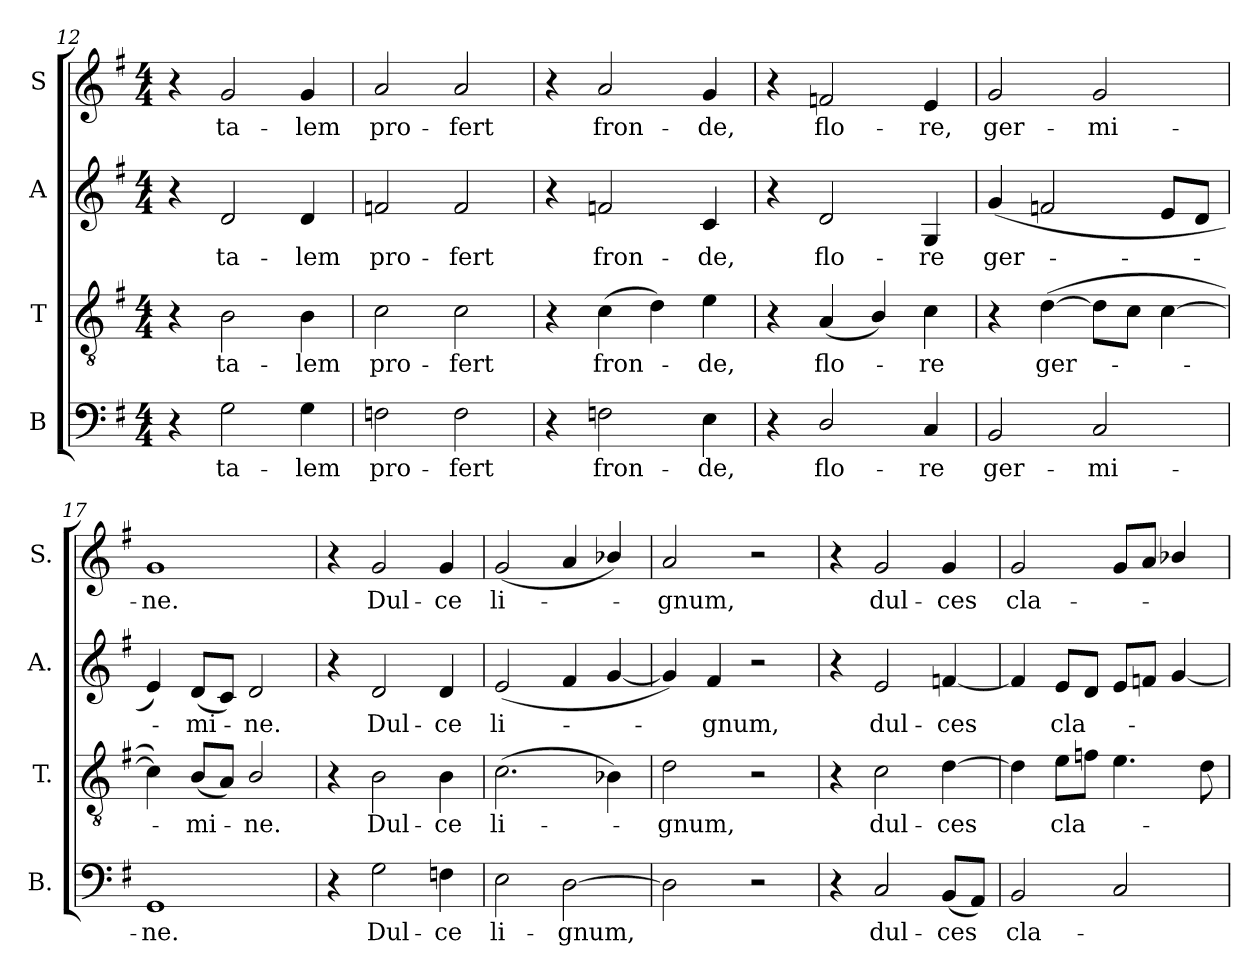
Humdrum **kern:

**kern	**text	**kern	**text	**kern	**text	**kern	**text
*part4	*part4	*part3	*part3	*part2	*part2	*part1	*part1
*staff4	*staff4	*staff3	*staff3	*staff2	*staff2	*staff1	*staff1
*I"B	*	*I"T	*	*I"A	*	*I"S	*
*I'B.	*	*I'T.	*	*I'A.	*	*I'S.	*
*clefF4	*	*clefGv2	*	*clefG2	*	*clefG2	*
*	*	*ITrd7c12	*	*	*	*	*
*k[f#]	*	*k[f#]	*	*k[f#]	*	*k[f#]	*
*G:	*	*G:	*	*G:	*	*G:	*
*M4/4	*	*M4/4	*	*M4/4	*	*M4/4	*
=12	=12	=12	=12	=12	=12	=12	=12
4r	.	4r	.	4r	.	4r	.
!	!LO:LY:b:color=#000000	!	!	!	!	!	!
!	!	!	!LO:LY:b:color=#000000	!	!	!	!
!	!	!	!	!	!LO:LY:b:color=#000000	!	!
!	!	!	!	!	!	!	!LO:LY:b:color=#000000
2Gi\	ta-	2BBi\	ta-	2di/	ta-	2gi/	ta-
!	!LO:LY:b:color=#000000	!	!	!	!	!	!
!	!	!	!LO:LY:b:color=#000000	!	!	!	!
!	!	!	!	!	!LO:LY:b:color=#000000	!	!
!	!	!	!	!	!	!	!LO:LY:b:color=#000000
4Gi\	-lem	4BBi\	-lem	4di/	-lem	4gi/	-lem
=13	=13	=13	=13	=13	=13	=13	=13
!	!LO:LY:b:color=#000000	!	!	!	!	!	!
!	!	!	!LO:LY:b:color=#000000	!	!	!	!
!	!	!	!	!	!LO:LY:b:color=#000000	!	!
!	!	!	!	!	!	!	!LO:LY:b:color=#000000
2Fni\	pro-	2Ci\	pro-	2fni/	pro-	2ai/	pro-
!	!LO:LY:b:color=#000000	!	!	!	!	!	!
!	!	!	!LO:LY:b:color=#000000	!	!	!	!
!	!	!	!	!	!LO:LY:b:color=#000000	!	!
!	!	!	!	!	!	!	!LO:LY:b:color=#000000
2Fi\	-fert	2Ci\	-fert	2fi/	-fert	2ai/	-fert
!!LO:LB:g=z
=14	=14	=14	=14	=14	=14	=14	=14
4r	.	4r	.	4r	.	4r	.
!	!LO:LY:b:color=#000000	!	!	!	!	!	!
!	!	!	!LO:LY:b:color=#000000	!	!	!	!
!	!	!	!	!	!LO:LY:b:color=#000000	!	!
!	!	!	!	!	!	!	!LO:LY:b:color=#000000
2Fni\	fron-	(4Ci\	fron-	2fni/	fron-	2ai/	fron-
.	.	4Di\)	.	.	.	.	.
!	!LO:LY:b:color=#000000	!	!	!	!	!	!
!	!	!	!LO:LY:b:color=#000000	!	!	!	!
!	!	!	!	!	!LO:LY:b:color=#000000	!	!
!	!	!	!	!	!	!	!LO:LY:b:color=#000000
4Ei\	-de,	4Ei\	-de,	4ci/	-de,	4gi/	-de,
=15	=15	=15	=15	=15	=15	=15	=15
4r	.	4r	.	4r	.	4r	.
!	!LO:LY:b:color=#000000	!	!	!	!	!	!
!	!	!	!LO:LY:b:color=#000000	!	!	!	!
!	!	!	!	!	!LO:LY:b:color=#000000	!	!
!	!	!	!	!	!	!	!LO:LY:b:color=#000000
2Di/	flo-	(4AAi/	flo-	2di/	flo-	2fni/	flo-
.	.	4BBi/)	.	.	.	.	.
!	!LO:LY:b:color=#000000	!	!	!	!	!	!
!	!	!	!LO:LY:b:color=#000000	!	!	!	!
!	!	!	!	!	!LO:LY:b:color=#000000	!	!
!	!	!	!	!	!	!	!LO:LY:b:color=#000000
4Ci/	-re	4Ci\	-re	4Gi/	-re	4ei/	-re,
=16	=16	=16	=16	=16	=16	=16	=16
!	!LO:LY:b:color=#000000	!	!	!	!	!	!
!	!	!	!	!	!LO:LY:b:color=#000000	!	!
!	!	!	!	!	!	!	!LO:LY:b:color=#000000
2BBi/	ger-	4r	.	(4gi/	ger-	2gi/	ger-
!	!	!	!LO:LY:b:color=#000000	!	!	!	!
.	.	([4Di\	ger-	2fni/	.	.	.
!	!LO:LY:b:color=#000000	!	!	!	!	!	!
!	!	!	!	!	!	!	!LO:LY:b:color=#000000
2Ci/	-mi-	8Di\L]	.	.	.	2gi/	-mi-
.	.	8Ci\J	.	.	.	.	.
.	.	[4Ci\	.	8ei/L	.	.	.
.	.	.	.	8di/J	.	.	.
=17	=17	=17	=17	=17	=17	=17	=17
!	!LO:LY:b:color=#000000	!	!	!	!	!	!
!	!	!	!	!	!	!	!LO:LY:b:color=#000000
1GGi	-ne.	4Ci\])	.	4ei/)	.	1gi	-ne.
!	!	!	!LO:LY:b:color=#000000	!	!	!	!
!	!	!	!	!	!LO:LY:b:color=#000000	!	!
.	.	(8BBi/L	-mi-	(8di/L	-mi-	.	.
.	.	8AAi/J)	.	8ci/J)	.	.	.
!	!	!	!LO:LY:b:color=#000000	!	!	!	!
!	!	!	!	!	!LO:LY:b:color=#000000	!	!
.	.	2BBi/	-ne.	2di/	-ne.	.	.
=18	=18	=18	=18	=18	=18	=18	=18
4r	.	4r	.	4r	.	4r	.
!	!LO:LY:b:color=#000000	!	!	!	!	!	!
!	!	!	!LO:LY:b:color=#000000	!	!	!	!
!	!	!	!	!	!LO:LY:b:color=#000000	!	!
!	!	!	!	!	!	!	!LO:LY:b:color=#000000
2Gi\	Dul-	2BBi\	Dul-	2di/	Dul-	2gi/	Dul-
!	!LO:LY:b:color=#000000	!	!	!	!	!	!
!	!	!	!LO:LY:b:color=#000000	!	!	!	!
!	!	!	!	!	!LO:LY:b:color=#000000	!	!
!	!	!	!	!	!	!	!LO:LY:b:color=#000000
4Fni\	-ce	4BBi\	-ce	4di/	-ce	4gi/	-ce
!!LO:PB:g=z
=19	=19	=19	=19	=19	=19	=19	=19
!	!LO:LY:b:color=#000000	!	!	!	!	!	!
!	!	!	!LO:LY:b:color=#000000	!	!	!	!
!	!	!	!	!	!LO:LY:b:color=#000000	!	!
!	!	!	!	!	!	!	!LO:LY:b:color=#000000
2Ei\	li-	(2.Ci\	li-	(2ei/	li-	(2gi/	li-
!	!LO:LY:b:color=#000000	!	!	!	!	!	!
[2Di\	-gnum,	.	.	4f#i/	.	4ai/	.
.	.	4BB-Xi\)	.	[4gi/	.	4b-Xi/)	.
=20	=20	=20	=20	=20	=20	=20	=20
!	!	!	!LO:LY:b:color=#000000	!	!	!	!
!	!	!	!	!	!	!	!LO:LY:b:color=#000000
2Di\]	.	2Di\	-gnum,	4gi/])	.	2ai/	-gnum,
!	!	!	!	!	!LO:LY:b:color=#000000	!	!
.	.	.	.	4f#i/	-gnum,	.	.
2r	.	2r	.	2r	.	2r	.
=21	=21	=21	=21	=21	=21	=21	=21
4r	.	4r	.	4r	.	4r	.
!	!LO:LY:b:color=#000000	!	!	!	!	!	!
!	!	!	!LO:LY:b:color=#000000	!	!	!	!
!	!	!	!	!	!LO:LY:b:color=#000000	!	!
!	!	!	!	!	!	!	!LO:LY:b:color=#000000
2Ci/	dul-	2Ci\	dul-	2ei/	dul-	2gi/	dul-
!	!LO:LY:b:color=#000000	!	!	!	!	!	!
!	!	!	!LO:LY:b:color=#000000	!	!	!	!
!	!	!	!	!	!LO:LY:b:color=#000000	!	!
!	!	!	!	!	!	!	!LO:LY:b:color=#000000
(8BBi/L	-ces	[4Di\	-ces	[4fni/	-ces	4gi/	-ces
8AAi/J)	.	.	.	.	.	.	.
=22	=22	=22	=22	=22	=22	=22	=22
!	!LO:LY:b:color=#000000	!	!	!	!	!	!
!	!	!	!	!	!	!	!LO:LY:b:color=#000000
2BBi/	cla-	4Di\]	.	4fi/]	.	2gi/	cla-
!	!	!	!LO:LY:b:color=#000000	!	!	!	!
!	!	!	!	!	!LO:LY:b:color=#000000	!	!
.	.	8Ei\L	cla-	8ei/L	cla-	.	.
.	.	8Fni\J	.	8di/J	.	.	.
2Ci/	.	4.Ei\	.	8ei/L	.	8gi/L	.
.	.	.	.	8fni/J	.	8ai/J	.
.	.	.	.	[4gi/	.	4b-Xi/	.
.	.	8Di\	.	.	.	.	.
=	=	=	=	=	=	=	=
*-	*-	*-	*-	*-	*-	*-	*-
